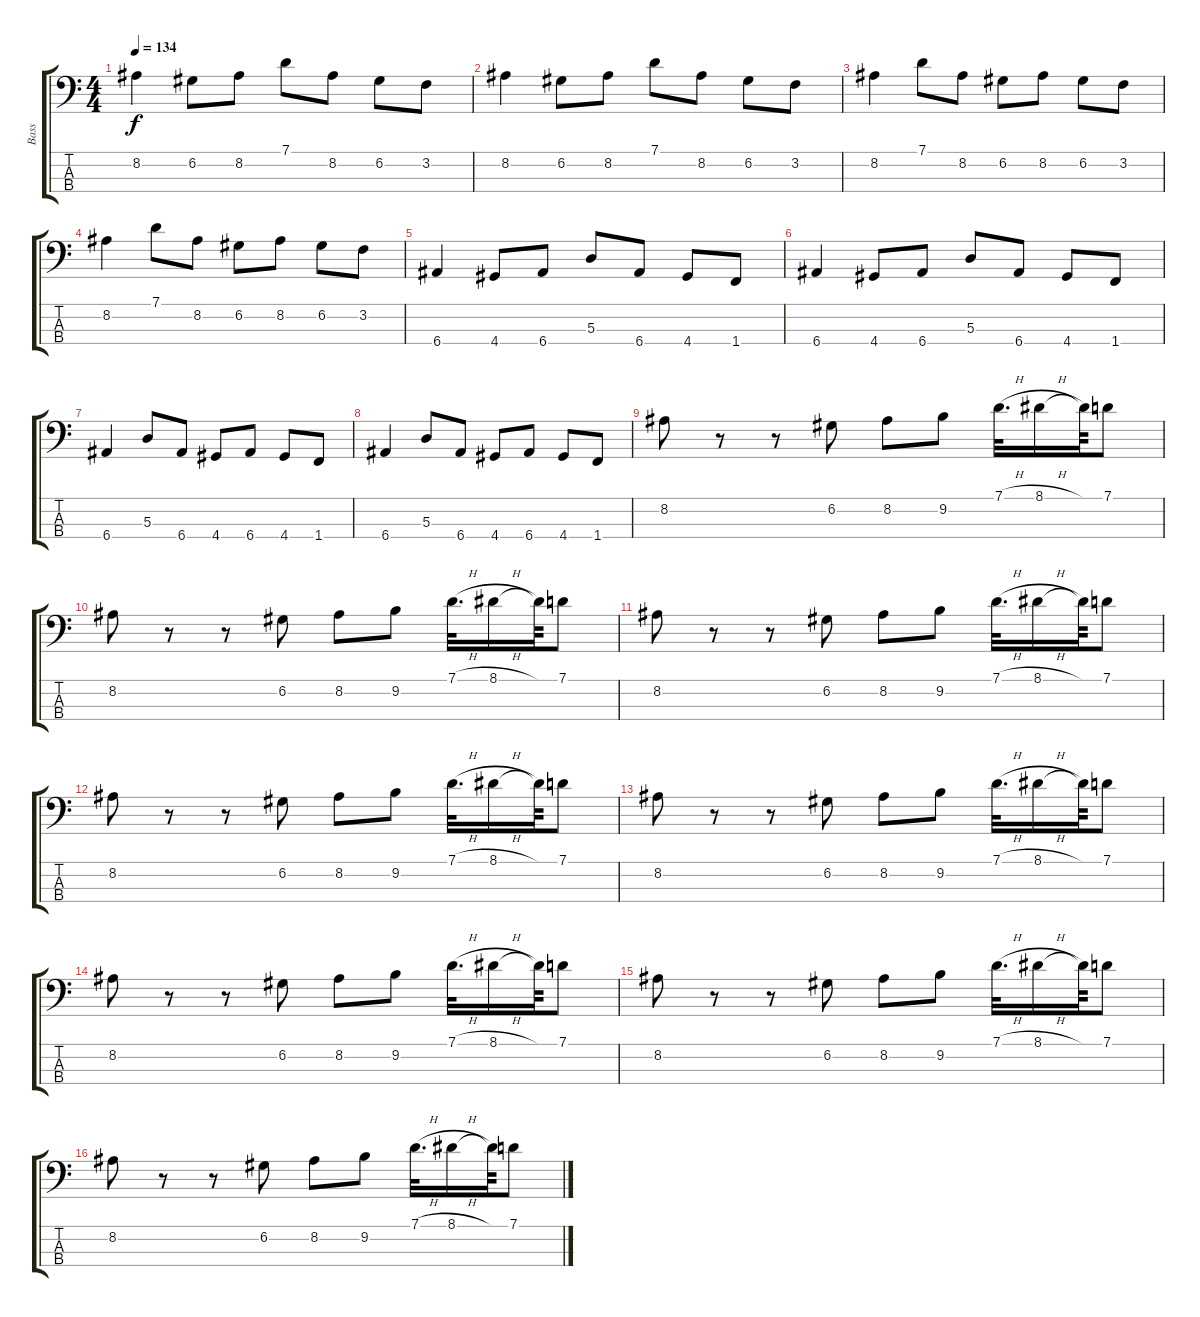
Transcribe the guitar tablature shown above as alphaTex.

\track ("Bass" "Bass") {instrument electricbasspick}
\staff {score tabs}
\tuning (G2 D2 A1 E1) {hide}
\ts (4 4)
\tempo 134
\clef f4
\ks c
8.2.4{dy f} 6.2.8 8.2.8 7.1.8 8.2.8 6.2.8 3.2.8 |
8.2.4 6.2.8 8.2.8 7.1.8 8.2.8 6.2.8 3.2.8 |
8.2.4 7.1.8 8.2.8 6.2.8 8.2.8 6.2.8 3.2.8 |
8.2.4 7.1.8 8.2.8 6.2.8 8.2.8 6.2.8 3.2.8 |
6.4.4 4.4.8 6.4.8 5.3.8 6.4.8 4.4.8 1.4.8 |
6.4.4 4.4.8 6.4.8 5.3.8 6.4.8 4.4.8 1.4.8 |
6.4.4 5.3.8 6.4.8 4.4.8 6.4.8 4.4.8 1.4.8 |
6.4.4 5.3.8 6.4.8 4.4.8 6.4.8 4.4.8 1.4.8 |
8.2.8 r.8 r.8 6.2.8 8.2.8 9.2.8 7.1{h}.32{d} 8.1{h}.16 8.1{t}.64 7.1.8 |
8.2.8 r.8 r.8 6.2.8 8.2.8 9.2.8 7.1{h}.32{d} 8.1{h}.16 8.1{t}.64 7.1.8 |
8.2.8 r.8 r.8 6.2.8 8.2.8 9.2.8 7.1{h}.32{d} 8.1{h}.16 8.1{t}.64 7.1.8 |
8.2.8 r.8 r.8 6.2.8 8.2.8 9.2.8 7.1{h}.32{d} 8.1{h}.16 8.1{t}.64 7.1.8 |
8.2.8 r.8 r.8 6.2.8 8.2.8 9.2.8 7.1{h}.32{d} 8.1{h}.16 8.1{t}.64 7.1.8 |
8.2.8 r.8 r.8 6.2.8 8.2.8 9.2.8 7.1{h}.32{d} 8.1{h}.16 8.1{t}.64 7.1.8 |
8.2.8 r.8 r.8 6.2.8 8.2.8 9.2.8 7.1{h}.32{d} 8.1{h}.16 8.1{t}.64 7.1.8 |
8.2.8 r.8 r.8 6.2.8 8.2.8 9.2.8 7.1{h}.32{d} 8.1{h}.16 8.1{t}.64 7.1.8
